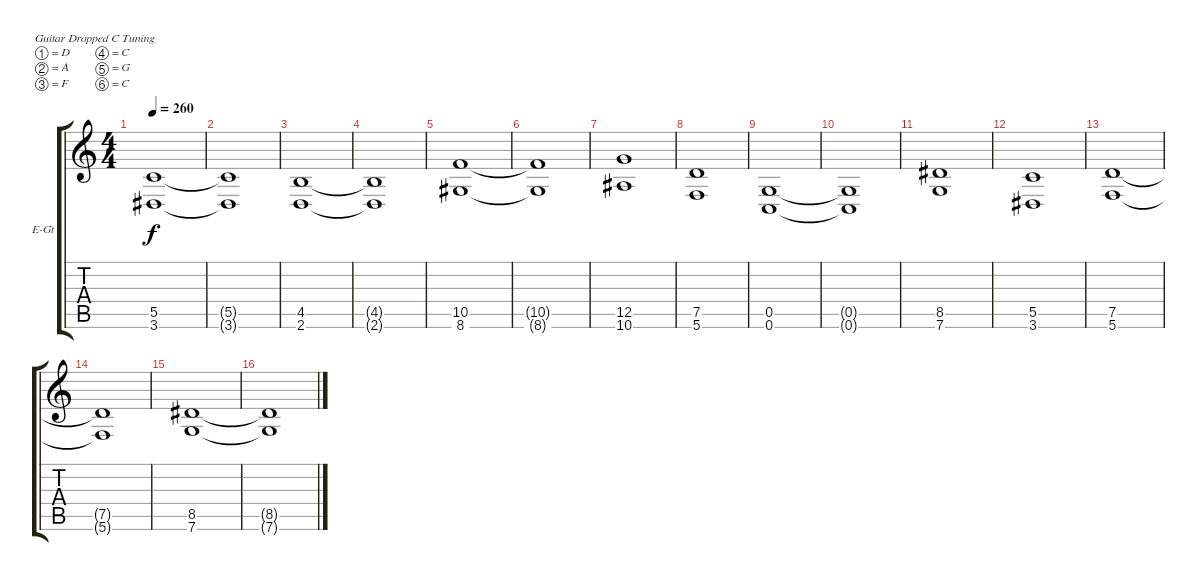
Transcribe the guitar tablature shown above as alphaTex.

\bracketExtendMode groupsimilarinstruments
\firstSystemTrackNameOrientation horizontal
\otherSystemsTrackNameOrientation horizontal
\track ("Ernie" "E-Gt") {instrument distortionguitar}
\staff {score tabs}
\tuning (D4 A3 F3 C3 G2 C2)
\ts (4 4)
\tempo 260
\clef g2
\ks c
(5.5 3.6).1{dy f} |
(5.5{t} 3.6{t}).1 |
(4.5 2.6).1 |
(4.5{t} 2.6{t}).1 |
(10.5 8.6).1 |
(10.5{t} 8.6{t}).1 |
(12.5 10.6).1 |
(7.5 5.6).1 |
(0.5 0.6).1 |
(0.5{t} 0.6{t}).1 |
(8.5 7.6).1 |
(5.5 3.6).1 |
(7.5 5.6).1 |
(7.5{t} 5.6{t}).1 |
(8.5 7.6).1 |
(8.5{t} 7.6{t}).1
